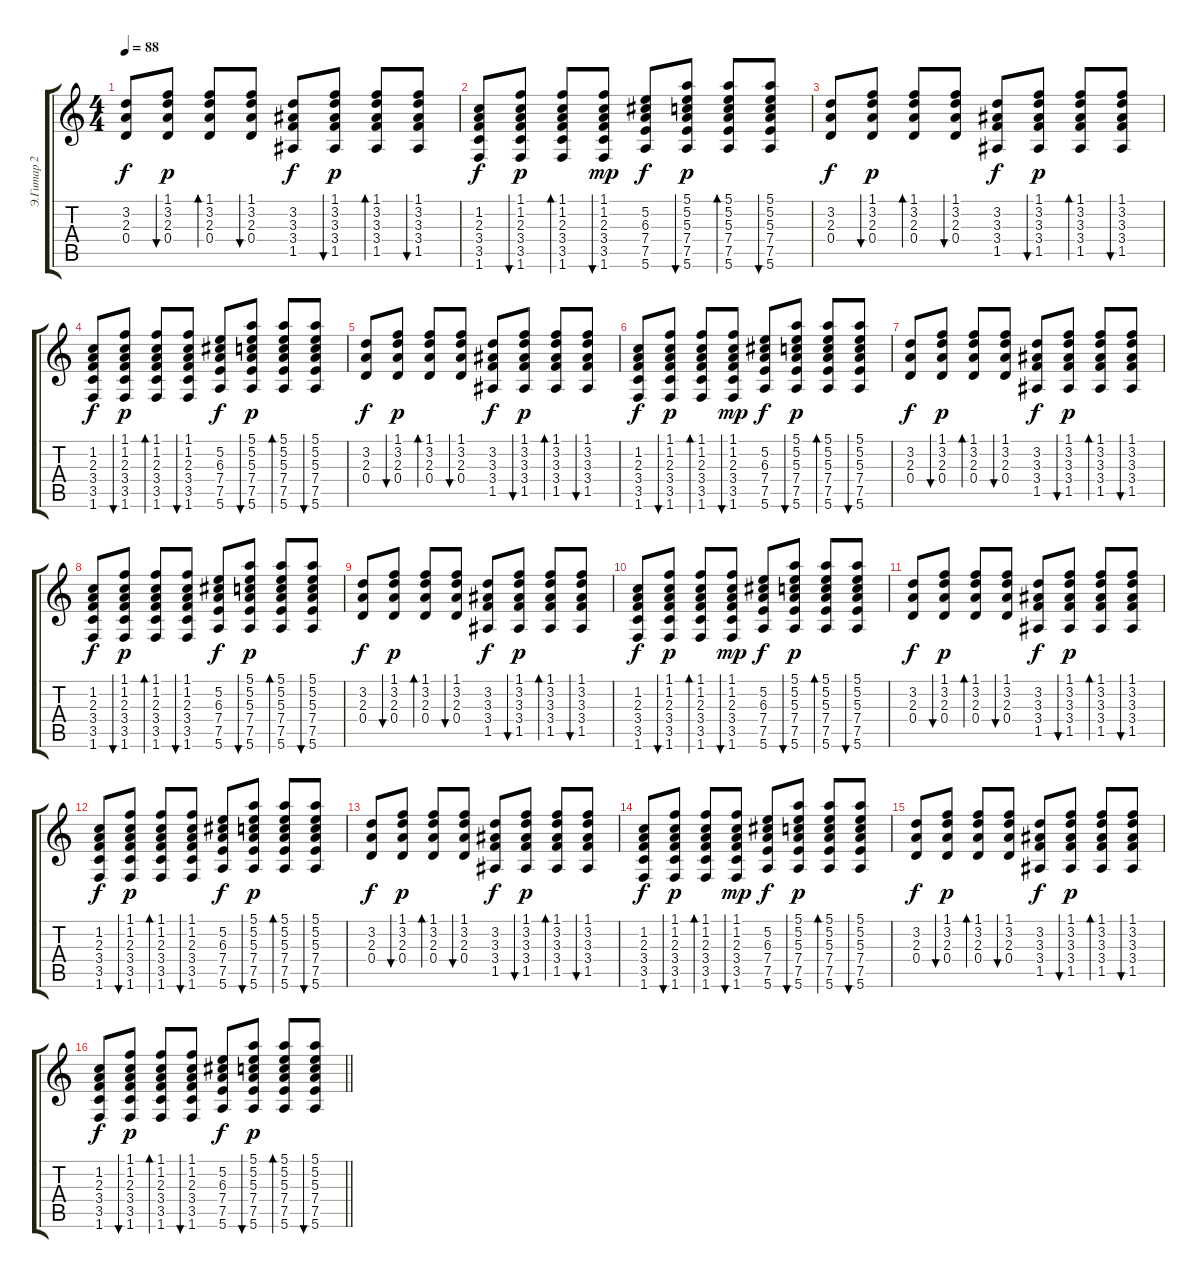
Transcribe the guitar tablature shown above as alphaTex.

\track ("Э.Гитар 2" "Э.Гитар 2") {instrument distortionguitar}
\staff {score tabs}
\tuning (E4 B3 G3 D3 A2 E2) {hide}
\ts (4 4)
\tempo 88
\clef g2
\ks c
(3.2 2.3 0.4).8{dy f} (1.1 3.2 2.3 0.4).8{bu 30 dy p} (1.1 3.2 2.3 0.4).8{bd 30} (1.1 3.2 2.3 0.4).8{bu 30} (3.2 3.3 3.4 1.5).8{dy f} (1.1 3.2 3.3 3.4 1.5).8{bu 30 dy p} (1.1 3.2 3.3 3.4 1.5).8{bd 30} (1.1 3.2 3.3 3.4 1.5).8{bu 30} |
(1.2 2.3 3.4 3.5 1.6).8{dy f} (1.1 1.2 2.3 3.4 3.5 1.6).8{bu 30 dy p} (1.1 1.2 2.3 3.4 3.5 1.6).8{bd 30} (1.1 1.2 2.3 3.4 3.5 1.6).8{bu 30 dy mp} (5.2 6.3 7.4 7.5 5.6).8{dy f} (5.1 5.2 5.3 7.4 7.5 5.6).8{bu 30 dy p} (5.1 5.2 5.3 7.4 7.5 5.6).8{bd 30} (5.1 5.2 5.3 7.4 7.5 5.6).8{bu 30} |
(3.2 2.3 0.4).8{dy f} (1.1 3.2 2.3 0.4).8{bu 30 dy p} (1.1 3.2 2.3 0.4).8{bd 30} (1.1 3.2 2.3 0.4).8{bu 30} (3.2 3.3 3.4 1.5).8{dy f} (1.1 3.2 3.3 3.4 1.5).8{bu 30 dy p} (1.1 3.2 3.3 3.4 1.5).8{bd 30} (1.1 3.2 3.3 3.4 1.5).8{bu 30} |
(1.2 2.3 3.4 3.5 1.6).8{dy f} (1.1 1.2 2.3 3.4 3.5 1.6).8{bu 30 dy p} (1.1 1.2 2.3 3.4 3.5 1.6).8{bd 30} (1.1 1.2 2.3 3.4 3.5 1.6).8{bu 30} (5.2 6.3 7.4 7.5 5.6).8{dy f} (5.1 5.2 5.3 7.4 7.5 5.6).8{bu 30 dy p} (5.1 5.2 5.3 7.4 7.5 5.6).8{bd 30} (5.1 5.2 5.3 7.4 7.5 5.6).8{bu 30} |
(3.2 2.3 0.4).8{dy f instrument acousticguitarsteel} (1.1 3.2 2.3 0.4).8{bu 30 dy p} (1.1 3.2 2.3 0.4).8{bd 30} (1.1 3.2 2.3 0.4).8{bu 30} (3.2 3.3 3.4 1.5).8{dy f} (1.1 3.2 3.3 3.4 1.5).8{bu 30 dy p} (1.1 3.2 3.3 3.4 1.5).8{bd 30} (1.1 3.2 3.3 3.4 1.5).8{bu 30} |
(1.2 2.3 3.4 3.5 1.6).8{dy f} (1.1 1.2 2.3 3.4 3.5 1.6).8{bu 30 dy p} (1.1 1.2 2.3 3.4 3.5 1.6).8{bd 30} (1.1 1.2 2.3 3.4 3.5 1.6).8{bu 30 dy mp} (5.2 6.3 7.4 7.5 5.6).8{dy f} (5.1 5.2 5.3 7.4 7.5 5.6).8{bu 30 dy p} (5.1 5.2 5.3 7.4 7.5 5.6).8{bd 30} (5.1 5.2 5.3 7.4 7.5 5.6).8{bu 30} |
(3.2 2.3 0.4).8{dy f} (1.1 3.2 2.3 0.4).8{bu 30 dy p} (1.1 3.2 2.3 0.4).8{bd 30} (1.1 3.2 2.3 0.4).8{bu 30} (3.2 3.3 3.4 1.5).8{dy f} (1.1 3.2 3.3 3.4 1.5).8{bu 30 dy p} (1.1 3.2 3.3 3.4 1.5).8{bd 30} (1.1 3.2 3.3 3.4 1.5).8{bu 30} |
(1.2 2.3 3.4 3.5 1.6).8{dy f} (1.1 1.2 2.3 3.4 3.5 1.6).8{bu 30 dy p} (1.1 1.2 2.3 3.4 3.5 1.6).8{bd 30} (1.1 1.2 2.3 3.4 3.5 1.6).8{bu 30} (5.2 6.3 7.4 7.5 5.6).8{dy f} (5.1 5.2 5.3 7.4 7.5 5.6).8{bu 30 dy p} (5.1 5.2 5.3 7.4 7.5 5.6).8{bd 30} (5.1 5.2 5.3 7.4 7.5 5.6).8{bu 30} |
(3.2 2.3 0.4).8{dy f instrument acousticguitarsteel} (1.1 3.2 2.3 0.4).8{bu 30 dy p} (1.1 3.2 2.3 0.4).8{bd 30} (1.1 3.2 2.3 0.4).8{bu 30} (3.2 3.3 3.4 1.5).8{dy f} (1.1 3.2 3.3 3.4 1.5).8{bu 30 dy p} (1.1 3.2 3.3 3.4 1.5).8{bd 30} (1.1 3.2 3.3 3.4 1.5).8{bu 30} |
(1.2 2.3 3.4 3.5 1.6).8{dy f} (1.1 1.2 2.3 3.4 3.5 1.6).8{bu 30 dy p} (1.1 1.2 2.3 3.4 3.5 1.6).8{bd 30} (1.1 1.2 2.3 3.4 3.5 1.6).8{bu 30 dy mp} (5.2 6.3 7.4 7.5 5.6).8{dy f} (5.1 5.2 5.3 7.4 7.5 5.6).8{bu 30 dy p} (5.1 5.2 5.3 7.4 7.5 5.6).8{bd 30} (5.1 5.2 5.3 7.4 7.5 5.6).8{bu 30} |
(3.2 2.3 0.4).8{dy f} (1.1 3.2 2.3 0.4).8{bu 30 dy p} (1.1 3.2 2.3 0.4).8{bd 30} (1.1 3.2 2.3 0.4).8{bu 30} (3.2 3.3 3.4 1.5).8{dy f} (1.1 3.2 3.3 3.4 1.5).8{bu 30 dy p} (1.1 3.2 3.3 3.4 1.5).8{bd 30} (1.1 3.2 3.3 3.4 1.5).8{bu 30} |
(1.2 2.3 3.4 3.5 1.6).8{dy f} (1.1 1.2 2.3 3.4 3.5 1.6).8{bu 30 dy p} (1.1 1.2 2.3 3.4 3.5 1.6).8{bd 30} (1.1 1.2 2.3 3.4 3.5 1.6).8{bu 30} (5.2 6.3 7.4 7.5 5.6).8{dy f} (5.1 5.2 5.3 7.4 7.5 5.6).8{bu 30 dy p} (5.1 5.2 5.3 7.4 7.5 5.6).8{bd 30} (5.1 5.2 5.3 7.4 7.5 5.6).8{bu 30} |
(3.2 2.3 0.4).8{dy f instrument acousticguitarsteel} (1.1 3.2 2.3 0.4).8{bu 30 dy p} (1.1 3.2 2.3 0.4).8{bd 30} (1.1 3.2 2.3 0.4).8{bu 30} (3.2 3.3 3.4 1.5).8{dy f} (1.1 3.2 3.3 3.4 1.5).8{bu 30 dy p} (1.1 3.2 3.3 3.4 1.5).8{bd 30} (1.1 3.2 3.3 3.4 1.5).8{bu 30} |
(1.2 2.3 3.4 3.5 1.6).8{dy f} (1.1 1.2 2.3 3.4 3.5 1.6).8{bu 30 dy p} (1.1 1.2 2.3 3.4 3.5 1.6).8{bd 30} (1.1 1.2 2.3 3.4 3.5 1.6).8{bu 30 dy mp} (5.2 6.3 7.4 7.5 5.6).8{dy f} (5.1 5.2 5.3 7.4 7.5 5.6).8{bu 30 dy p} (5.1 5.2 5.3 7.4 7.5 5.6).8{bd 30} (5.1 5.2 5.3 7.4 7.5 5.6).8{bu 30} |
(3.2 2.3 0.4).8{dy f} (1.1 3.2 2.3 0.4).8{bu 30 dy p} (1.1 3.2 2.3 0.4).8{bd 30} (1.1 3.2 2.3 0.4).8{bu 30} (3.2 3.3 3.4 1.5).8{dy f} (1.1 3.2 3.3 3.4 1.5).8{bu 30 dy p} (1.1 3.2 3.3 3.4 1.5).8{bd 30} (1.1 3.2 3.3 3.4 1.5).8{bu 30} |
\barLineRight lightlight
(1.2 2.3 3.4 3.5 1.6).8{dy f} (1.1 1.2 2.3 3.4 3.5 1.6).8{bu 30 dy p} (1.1 1.2 2.3 3.4 3.5 1.6).8{bd 30} (1.1 1.2 2.3 3.4 3.5 1.6).8{bu 30} (5.2 6.3 7.4 7.5 5.6).8{dy f} (5.1 5.2 5.3 7.4 7.5 5.6).8{bu 30 dy p} (5.1 5.2 5.3 7.4 7.5 5.6).8{bd 30} (5.1 5.2 5.3 7.4 7.5 5.6).8{bu 30}
